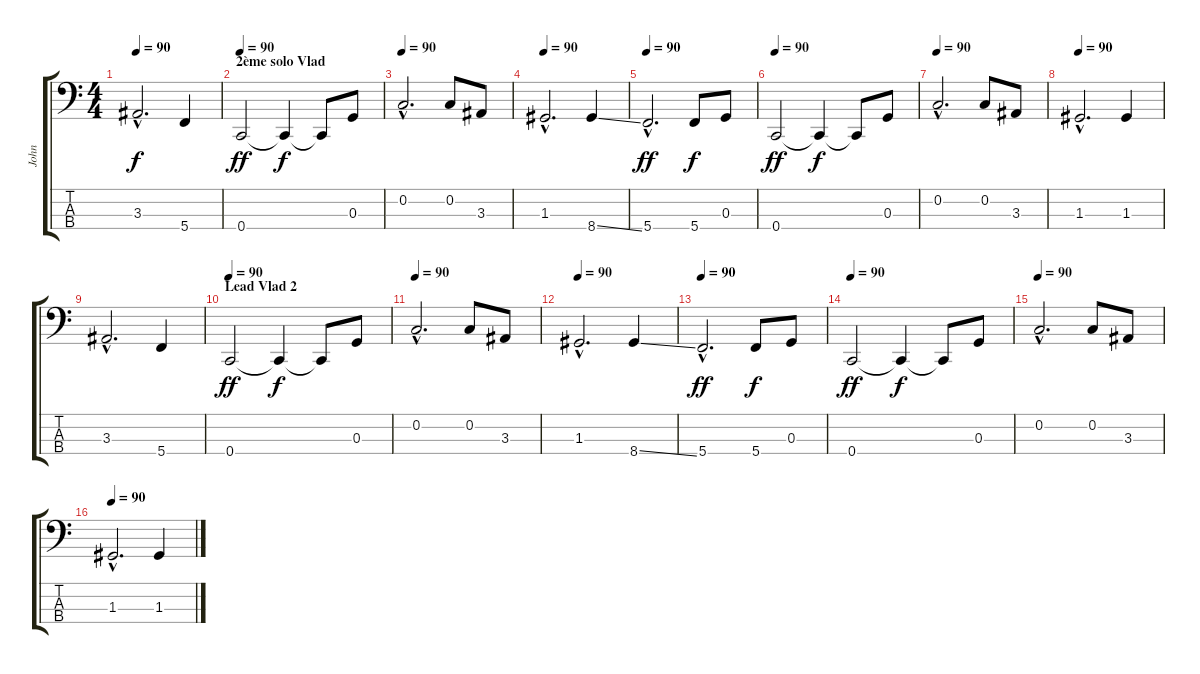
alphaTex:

\track ("John" "John") {instrument electricbasspick}
\staff {score tabs}
\tuning (F2 C2 G1 C1) {hide}
\ts (4 4)
\tempo 90
\clef f4
\ks c
3.3{hac}.2{d dy f} 5.4.4 |
\section ("" "2ème solo Vlad")
\tempo 90
0.4.2{dy ff} 0.4{t}.4{dy f} 0.4{t}.8 0.3.8 |
\tempo 90
0.2{hac}.2{d} 0.2.8 3.3.8 |
\tempo 90
1.3{hac}.2{d} 8.4{ss}.4 |
\tempo 90
5.4{hac}.2{d dy ff} 5.4.8{dy f} 0.3.8 |
\tempo 90
0.4.2{dy ff} 0.4{t}.4{dy f} 0.4{t}.8 0.3.8 |
\tempo 90
0.2{hac}.2{d} 0.2.8 3.3.8 |
\tempo 90
1.3{hac}.2{d} 1.3.4 |
3.3{hac}.2{d} 5.4.4 |
\section ("" "Lead Vlad 2")
\tempo 90
0.4.2{dy ff} 0.4{t}.4{dy f} 0.4{t}.8 0.3.8 |
\tempo 90
0.2{hac}.2{d} 0.2.8 3.3.8 |
\tempo 90
1.3{hac}.2{d} 8.4{ss}.4 |
\tempo 90
5.4{hac}.2{d dy ff} 5.4.8{dy f} 0.3.8 |
\tempo 90
0.4.2{dy ff} 0.4{t}.4{dy f} 0.4{t}.8 0.3.8 |
\tempo 90
0.2{hac}.2{d} 0.2.8 3.3.8 |
\tempo 90
1.3{hac}.2{d} 1.3.4
